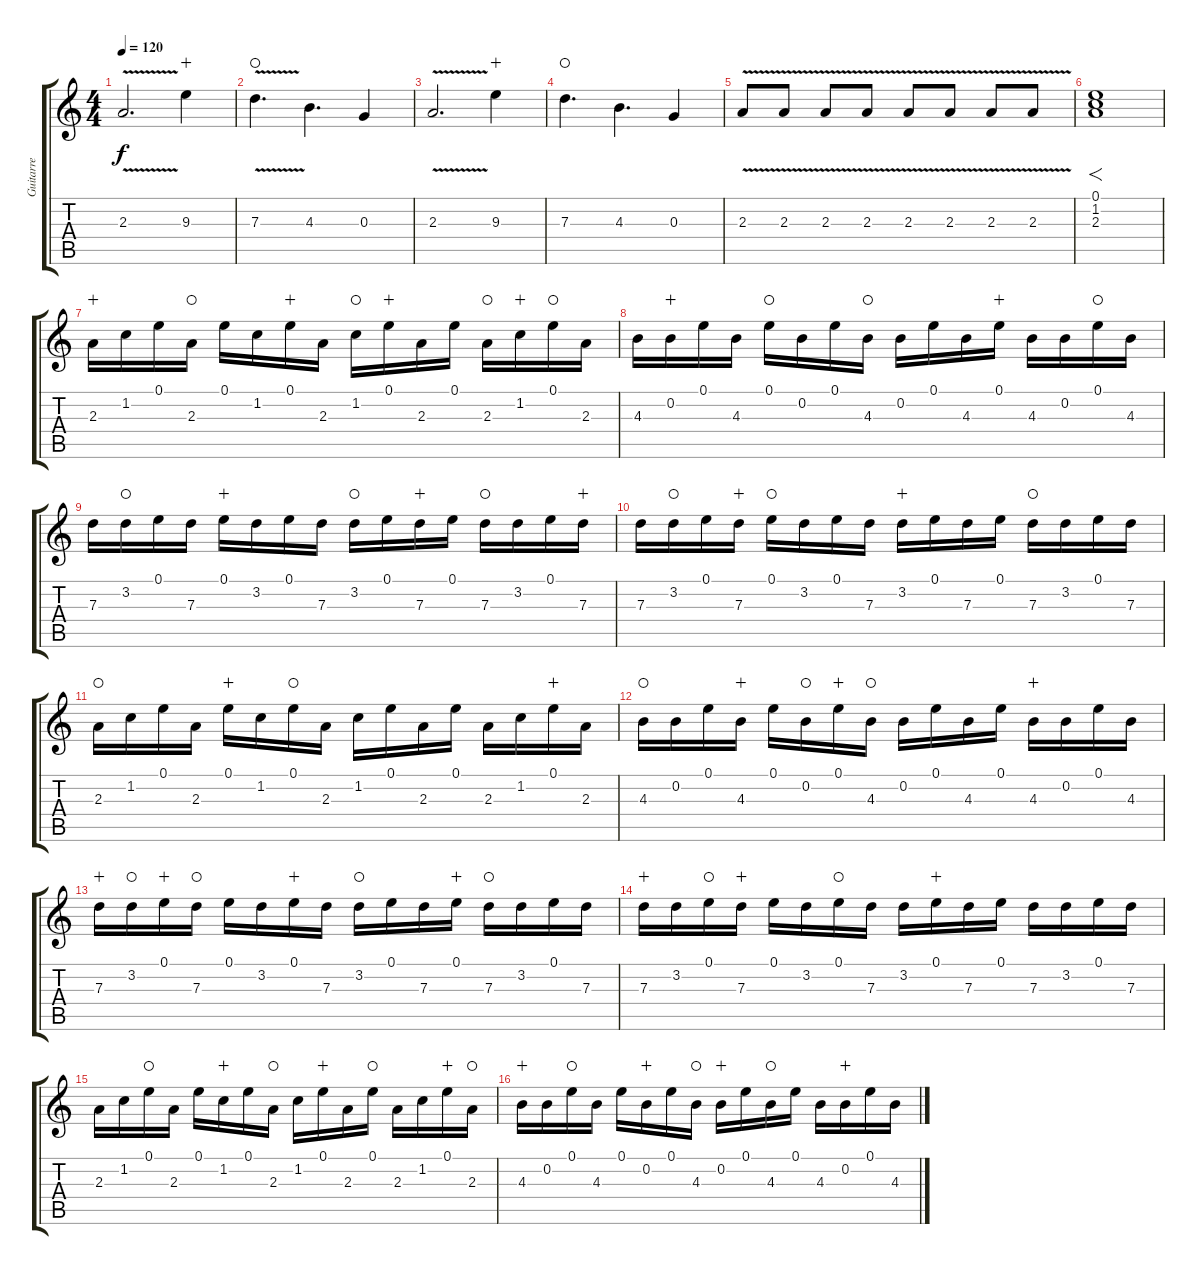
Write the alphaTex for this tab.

\track ("Guitarre" "Guitarre") {instrument distortionguitar}
\staff {score tabs}
\tuning (E4 B3 G3 D3 A2 E2) {hide}
\ts (4 4)
\tempo 120
\clef g2
\ks c
2.3{v}.2{d dy f} 9.3.4{wahc} |
7.3{v}.4{d waho} 4.3.4{d} 0.3.4 |
2.3{v}.2{d} 9.3.4{wahc} |
7.3.4{d waho} 4.3.4{d} 0.3.4 |
2.3{v}.8 2.3{v}.8 2.3{v}.8 2.3{v}.8 2.3{v}.8 2.3{v}.8 2.3{v}.8 2.3{v}.8 |
(0.1 1.2 2.3).1{f volume 16} |
2.3.16{volume 8 wahc} 1.2.16 0.1.16 2.3.16{waho} 0.1.16 1.2.16 0.1.16{wahc} 2.3.16 1.2.16{waho} 0.1.16{wahc} 2.3.16 0.1.16 2.3.16{waho} 1.2.16{wahc} 0.1.16{waho} 2.3.16 |
4.3.16 0.2.16{wahc} 0.1.16 4.3.16 0.1.16{waho} 0.2.16 0.1.16 4.3.16{waho} 0.2.16 0.1.16 4.3.16 0.1.16{wahc} 4.3.16 0.2.16 0.1.16{waho} 4.3.16 |
7.3.16 3.2.16{waho} 0.1.16 7.3.16 0.1.16{wahc} 3.2.16 0.1.16 7.3.16 3.2.16{waho} 0.1.16 7.3.16{wahc} 0.1.16 7.3.16{waho} 3.2.16 0.1.16 7.3.16{wahc} |
7.3.16 3.2.16{waho} 0.1.16 7.3.16{wahc} 0.1.16{waho} 3.2.16 0.1.16 7.3.16 3.2.16{wahc} 0.1.16 7.3.16 0.1.16 7.3.16{waho} 3.2.16 0.1.16 7.3.16 |
2.3.16{waho} 1.2.16 0.1.16 2.3.16 0.1.16{wahc} 1.2.16 0.1.16{waho} 2.3.16 1.2.16 0.1.16 2.3.16 0.1.16 2.3.16 1.2.16 0.1.16{wahc} 2.3.16 |
4.3.16{waho} 0.2.16 0.1.16 4.3.16{wahc} 0.1.16 0.2.16{waho} 0.1.16{wahc} 4.3.16{waho} 0.2.16 0.1.16 4.3.16 0.1.16 4.3.16{wahc} 0.2.16 0.1.16 4.3.16 |
7.3.16{wahc} 3.2.16{waho} 0.1.16{wahc} 7.3.16{waho} 0.1.16 3.2.16 0.1.16{wahc} 7.3.16 3.2.16{waho} 0.1.16 7.3.16 0.1.16{wahc} 7.3.16{waho} 3.2.16 0.1.16 7.3.16 |
7.3.16{wahc} 3.2.16 0.1.16{waho} 7.3.16{wahc} 0.1.16 3.2.16 0.1.16{waho} 7.3.16 3.2.16 0.1.16{wahc} 7.3.16 0.1.16 7.3.16 3.2.16 0.1.16 7.3.16 |
2.3.16 1.2.16 0.1.16{waho} 2.3.16 0.1.16 1.2.16{wahc} 0.1.16 2.3.16{waho} 1.2.16 0.1.16{wahc} 2.3.16 0.1.16{waho} 2.3.16 1.2.16 0.1.16{wahc} 2.3.16{waho} |
4.3.16{wahc} 0.2.16 0.1.16{waho} 4.3.16 0.1.16 0.2.16{wahc} 0.1.16 4.3.16{waho} 0.2.16{wahc} 0.1.16 4.3.16{waho} 0.1.16 4.3.16 0.2.16{wahc} 0.1.16 4.3.16
